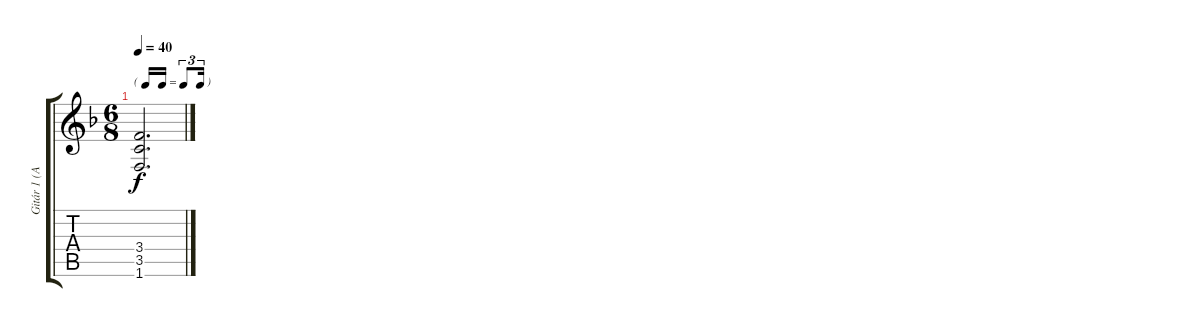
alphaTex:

\track ("Gitár 1 (Adrian Vandenberg)" "Gitár 1 (A") {instrument distortionguitar}
\staff {score tabs}
\tuning (E4 B3 G3 D3 A2 E2) {hide}
\ts (6 8)
\tf triplet16th
\tempo 40
\clef g2
\ks f
(3.4 3.5 1.6).2{d dy f}
